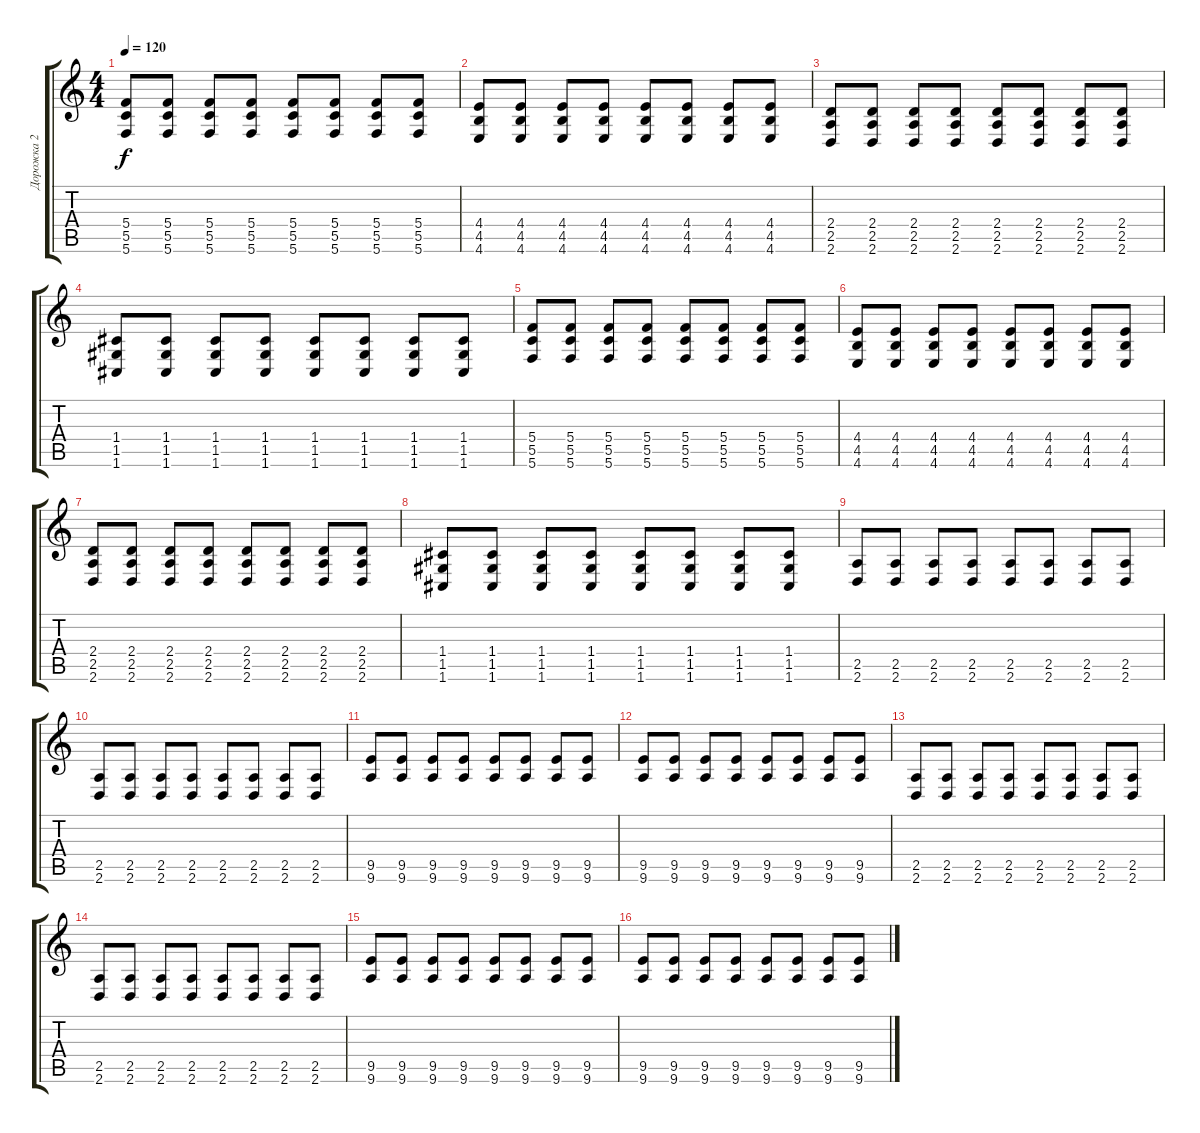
\track ("Дорожка 2" "Дорожка 2") {instrument distortionguitar}
\staff {score tabs}
\tuning (D4 A3 F3 C3 G2 C2) {hide}
\ts (4 4)
\tempo 120
\clef g2
\ks c
(5.4 5.5 5.6).8{dy f} (5.4 5.5 5.6).8 (5.4 5.5 5.6).8 (5.4 5.5 5.6).8 (5.4 5.5 5.6).8 (5.4 5.5 5.6).8 (5.4 5.5 5.6).8 (5.4 5.5 5.6).8 |
(4.4 4.5 4.6).8 (4.4 4.5 4.6).8 (4.4 4.5 4.6).8 (4.4 4.5 4.6).8 (4.4 4.5 4.6).8 (4.4 4.5 4.6).8 (4.4 4.5 4.6).8 (4.4 4.5 4.6).8 |
(2.4 2.5 2.6).8 (2.4 2.5 2.6).8 (2.4 2.5 2.6).8 (2.4 2.5 2.6).8 (2.4 2.5 2.6).8 (2.4 2.5 2.6).8 (2.4 2.5 2.6).8 (2.4 2.5 2.6).8 |
(1.4 1.5 1.6).8 (1.4 1.5 1.6).8 (1.4 1.5 1.6).8 (1.4 1.5 1.6).8 (1.4 1.5 1.6).8 (1.4 1.5 1.6).8 (1.4 1.5 1.6).8 (1.4 1.5 1.6).8 |
(5.4 5.5 5.6).8 (5.4 5.5 5.6).8 (5.4 5.5 5.6).8 (5.4 5.5 5.6).8 (5.4 5.5 5.6).8 (5.4 5.5 5.6).8 (5.4 5.5 5.6).8 (5.4 5.5 5.6).8 |
(4.4 4.5 4.6).8 (4.4 4.5 4.6).8 (4.4 4.5 4.6).8 (4.4 4.5 4.6).8 (4.4 4.5 4.6).8 (4.4 4.5 4.6).8 (4.4 4.5 4.6).8 (4.4 4.5 4.6).8 |
(2.4 2.5 2.6).8 (2.4 2.5 2.6).8 (2.4 2.5 2.6).8 (2.4 2.5 2.6).8 (2.4 2.5 2.6).8 (2.4 2.5 2.6).8 (2.4 2.5 2.6).8 (2.4 2.5 2.6).8 |
(1.4 1.5 1.6).8 (1.4 1.5 1.6).8 (1.4 1.5 1.6).8 (1.4 1.5 1.6).8 (1.4 1.5 1.6).8 (1.4 1.5 1.6).8 (1.4 1.5 1.6).8 (1.4 1.5 1.6).8 |
(2.5 2.6).8 (2.5 2.6).8 (2.5 2.6).8 (2.5 2.6).8 (2.5 2.6).8 (2.5 2.6).8 (2.5 2.6).8 (2.5 2.6).8 |
(2.5 2.6).8 (2.5 2.6).8 (2.5 2.6).8 (2.5 2.6).8 (2.5 2.6).8 (2.5 2.6).8 (2.5 2.6).8 (2.5 2.6).8 |
(9.5 9.6).8 (9.5 9.6).8 (9.5 9.6).8 (9.5 9.6).8 (9.5 9.6).8 (9.5 9.6).8 (9.5 9.6).8 (9.5 9.6).8 |
(9.5 9.6).8 (9.5 9.6).8 (9.5 9.6).8 (9.5 9.6).8 (9.5 9.6).8 (9.5 9.6).8 (9.5 9.6).8 (9.5 9.6).8 |
(2.5 2.6).8 (2.5 2.6).8 (2.5 2.6).8 (2.5 2.6).8 (2.5 2.6).8 (2.5 2.6).8 (2.5 2.6).8 (2.5 2.6).8 |
(2.5 2.6).8 (2.5 2.6).8 (2.5 2.6).8 (2.5 2.6).8 (2.5 2.6).8 (2.5 2.6).8 (2.5 2.6).8 (2.5 2.6).8 |
(9.5 9.6).8 (9.5 9.6).8 (9.5 9.6).8 (9.5 9.6).8 (9.5 9.6).8 (9.5 9.6).8 (9.5 9.6).8 (9.5 9.6).8 |
(9.5 9.6).8 (9.5 9.6).8 (9.5 9.6).8 (9.5 9.6).8 (9.5 9.6).8 (9.5 9.6).8 (9.5 9.6).8 (9.5 9.6).8
